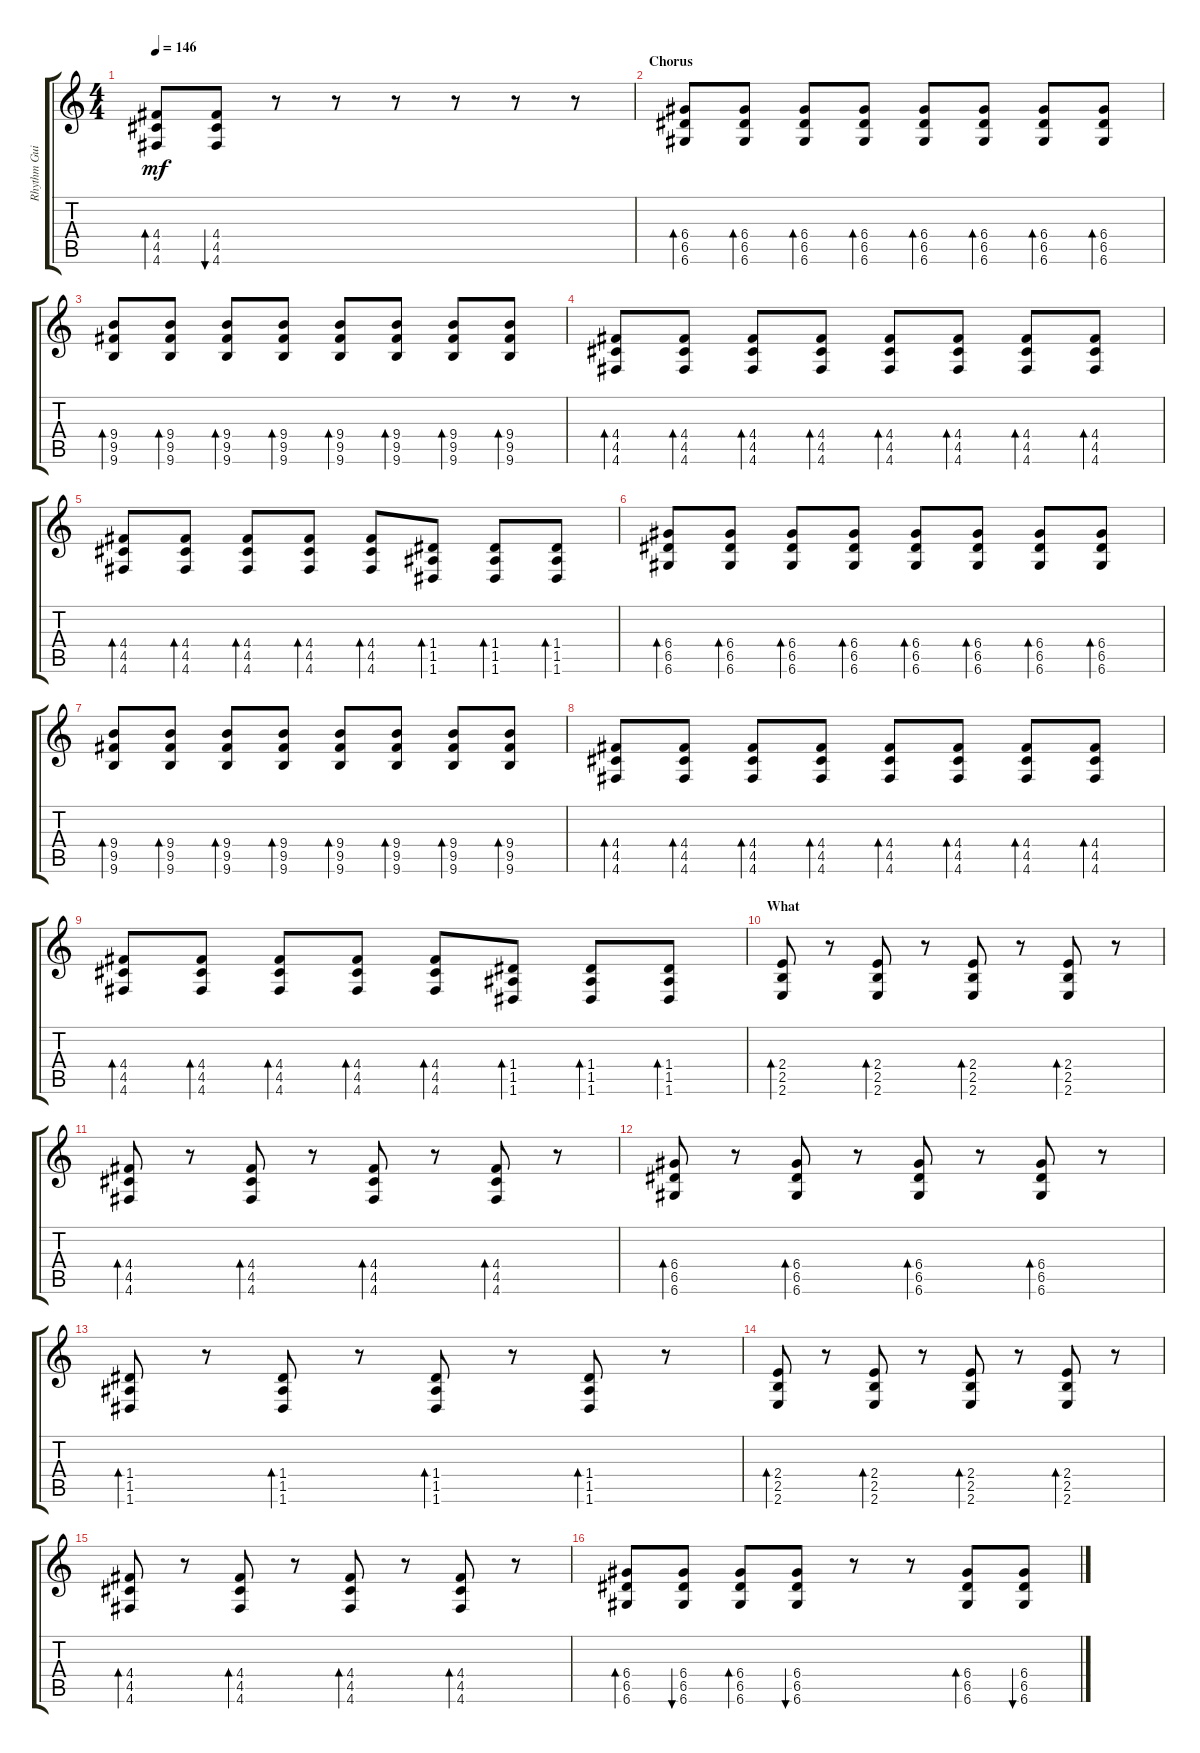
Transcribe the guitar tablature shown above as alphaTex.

\track ("Rhythm Guitar" "Rhythm Gui") {instrument overdrivenguitar}
\staff {score tabs}
\tuning (E4 B3 G3 D3 A2 D2) {hide}
\ts (4 4)
\tempo 146
\clef g2
\ks c
(4.4 4.5 4.6).8{bd 30 dy mf} (4.4 4.5 4.6).8{bu 30} r.8 r.8 r.8 r.8 r.8 r.8 |
\section ("" "Chorus")
(6.4 6.5 6.6).8{bd 30} (6.4 6.5 6.6).8{bd 30} (6.4 6.5 6.6).8{bd 30} (6.4 6.5 6.6).8{bd 30} (6.4 6.5 6.6).8{bd 30} (6.4 6.5 6.6).8{bd 30} (6.4 6.5 6.6).8{bd 30} (6.4 6.5 6.6).8{bd 30} |
(9.4 9.5 9.6).8{bd 30} (9.4 9.5 9.6).8{bd 30} (9.4 9.5 9.6).8{bd 30} (9.4 9.5 9.6).8{bd 30} (9.4 9.5 9.6).8{bd 30} (9.4 9.5 9.6).8{bd 30} (9.4 9.5 9.6).8{bd 30} (9.4 9.5 9.6).8{bd 30} |
(4.4 4.5 4.6).8{bd 30} (4.4 4.5 4.6).8{bd 30} (4.4 4.5 4.6).8{bd 30} (4.4 4.5 4.6).8{bd 30} (4.4 4.5 4.6).8{bd 30} (4.4 4.5 4.6).8{bd 30} (4.4 4.5 4.6).8{bd 30} (4.4 4.5 4.6).8{bd 30} |
(4.4 4.5 4.6).8{bd 30} (4.4 4.5 4.6).8{bd 30} (4.4 4.5 4.6).8{bd 30} (4.4 4.5 4.6).8{bd 30} (4.4 4.5 4.6).8{bd 30} (1.4 1.5 1.6).8{bd 30} (1.4 1.5 1.6).8{bd 30} (1.4 1.5 1.6).8{bd 30} |
(6.4 6.5 6.6).8{bd 30} (6.4 6.5 6.6).8{bd 30} (6.4 6.5 6.6).8{bd 30} (6.4 6.5 6.6).8{bd 30} (6.4 6.5 6.6).8{bd 30} (6.4 6.5 6.6).8{bd 30} (6.4 6.5 6.6).8{bd 30} (6.4 6.5 6.6).8{bd 30} |
(9.4 9.5 9.6).8{bd 30} (9.4 9.5 9.6).8{bd 30} (9.4 9.5 9.6).8{bd 30} (9.4 9.5 9.6).8{bd 30} (9.4 9.5 9.6).8{bd 30} (9.4 9.5 9.6).8{bd 30} (9.4 9.5 9.6).8{bd 30} (9.4 9.5 9.6).8{bd 30} |
(4.4 4.5 4.6).8{bd 30} (4.4 4.5 4.6).8{bd 30} (4.4 4.5 4.6).8{bd 30} (4.4 4.5 4.6).8{bd 30} (4.4 4.5 4.6).8{bd 30} (4.4 4.5 4.6).8{bd 30} (4.4 4.5 4.6).8{bd 30} (4.4 4.5 4.6).8{bd 30} |
(4.4 4.5 4.6).8{bd 30} (4.4 4.5 4.6).8{bd 30} (4.4 4.5 4.6).8{bd 30} (4.4 4.5 4.6).8{bd 30} (4.4 4.5 4.6).8{bd 30} (1.4 1.5 1.6).8{bd 30} (1.4 1.5 1.6).8{bd 30} (1.4 1.5 1.6).8{bd 30} |
\section ("" "What")
(2.4 2.5 2.6).8{bd 30} r.8 (2.4 2.5 2.6).8{bd 30} r.8 (2.4 2.5 2.6).8{bd 30} r.8 (2.4 2.5 2.6).8{bd 30} r.8 |
(4.4 4.5 4.6).8{bd 30} r.8 (4.4 4.5 4.6).8{bd 30} r.8 (4.4 4.5 4.6).8{bd 30} r.8 (4.4 4.5 4.6).8{bd 30} r.8 |
(6.4 6.5 6.6).8{bd 30} r.8 (6.4 6.5 6.6).8{bd 30} r.8 (6.4 6.5 6.6).8{bd 30} r.8 (6.4 6.5 6.6).8{bd 30} r.8 |
(1.4 1.5 1.6).8{bd 30} r.8 (1.4 1.5 1.6).8{bd 30} r.8 (1.4 1.5 1.6).8{bd 30} r.8 (1.4 1.5 1.6).8{bd 30} r.8 |
(2.4 2.5 2.6).8{bd 30} r.8 (2.4 2.5 2.6).8{bd 30} r.8 (2.4 2.5 2.6).8{bd 30} r.8 (2.4 2.5 2.6).8{bd 30} r.8 |
(4.4 4.5 4.6).8{bd 30} r.8 (4.4 4.5 4.6).8{bd 30} r.8 (4.4 4.5 4.6).8{bd 30} r.8 (4.4 4.5 4.6).8{bd 30} r.8 |
(6.4 6.5 6.6).8{bd 30} (6.4 6.5 6.6).8{bu 30} (6.4 6.5 6.6).8{bd 30} (6.4 6.5 6.6).8{bu 30} r.8 r.8 (6.4 6.5 6.6).8{bd 30} (6.4 6.5 6.6).8{bu 30}
